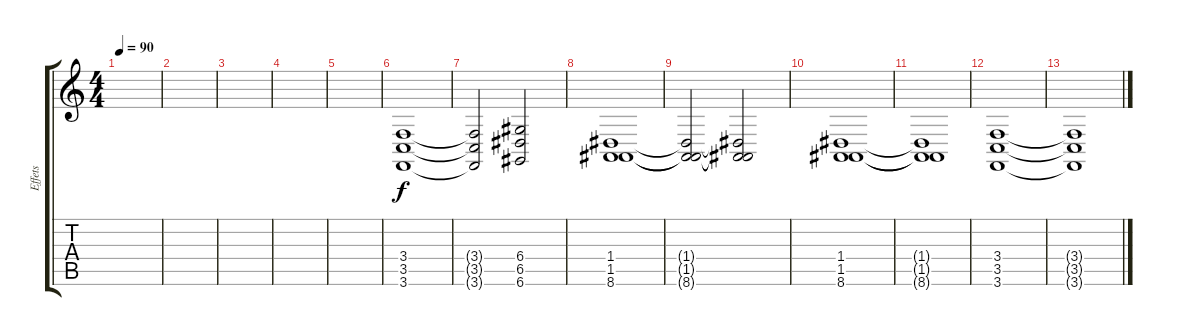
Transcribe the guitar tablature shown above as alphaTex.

\track ("Effets" "Effets") {instrument synthstrings1}
\staff {score tabs}
\tuning (E4 B3 G3 D3 A2 D2) {hide}
\ts (4 4)
\tempo 90
\clef g2
\ks c
|
|
|
|
|
(3.4 3.5 3.6).1 |
(3.4{t} 3.5{t} 3.6{t}).2 (6.4 6.5 6.6).2 |
(1.4 1.5 8.6).1 |
(1.4{t} 1.5{t} 8.6{t}).2 (1.4{t} 1.5{t} 8.6{t}).2 |
(1.4 1.5 8.6).1 |
(1.4{t} 1.5{t} 8.6{t}).1 |
(3.4 3.5 3.6).1 |
(3.4{t} 3.5{t} 3.6{t}).1
